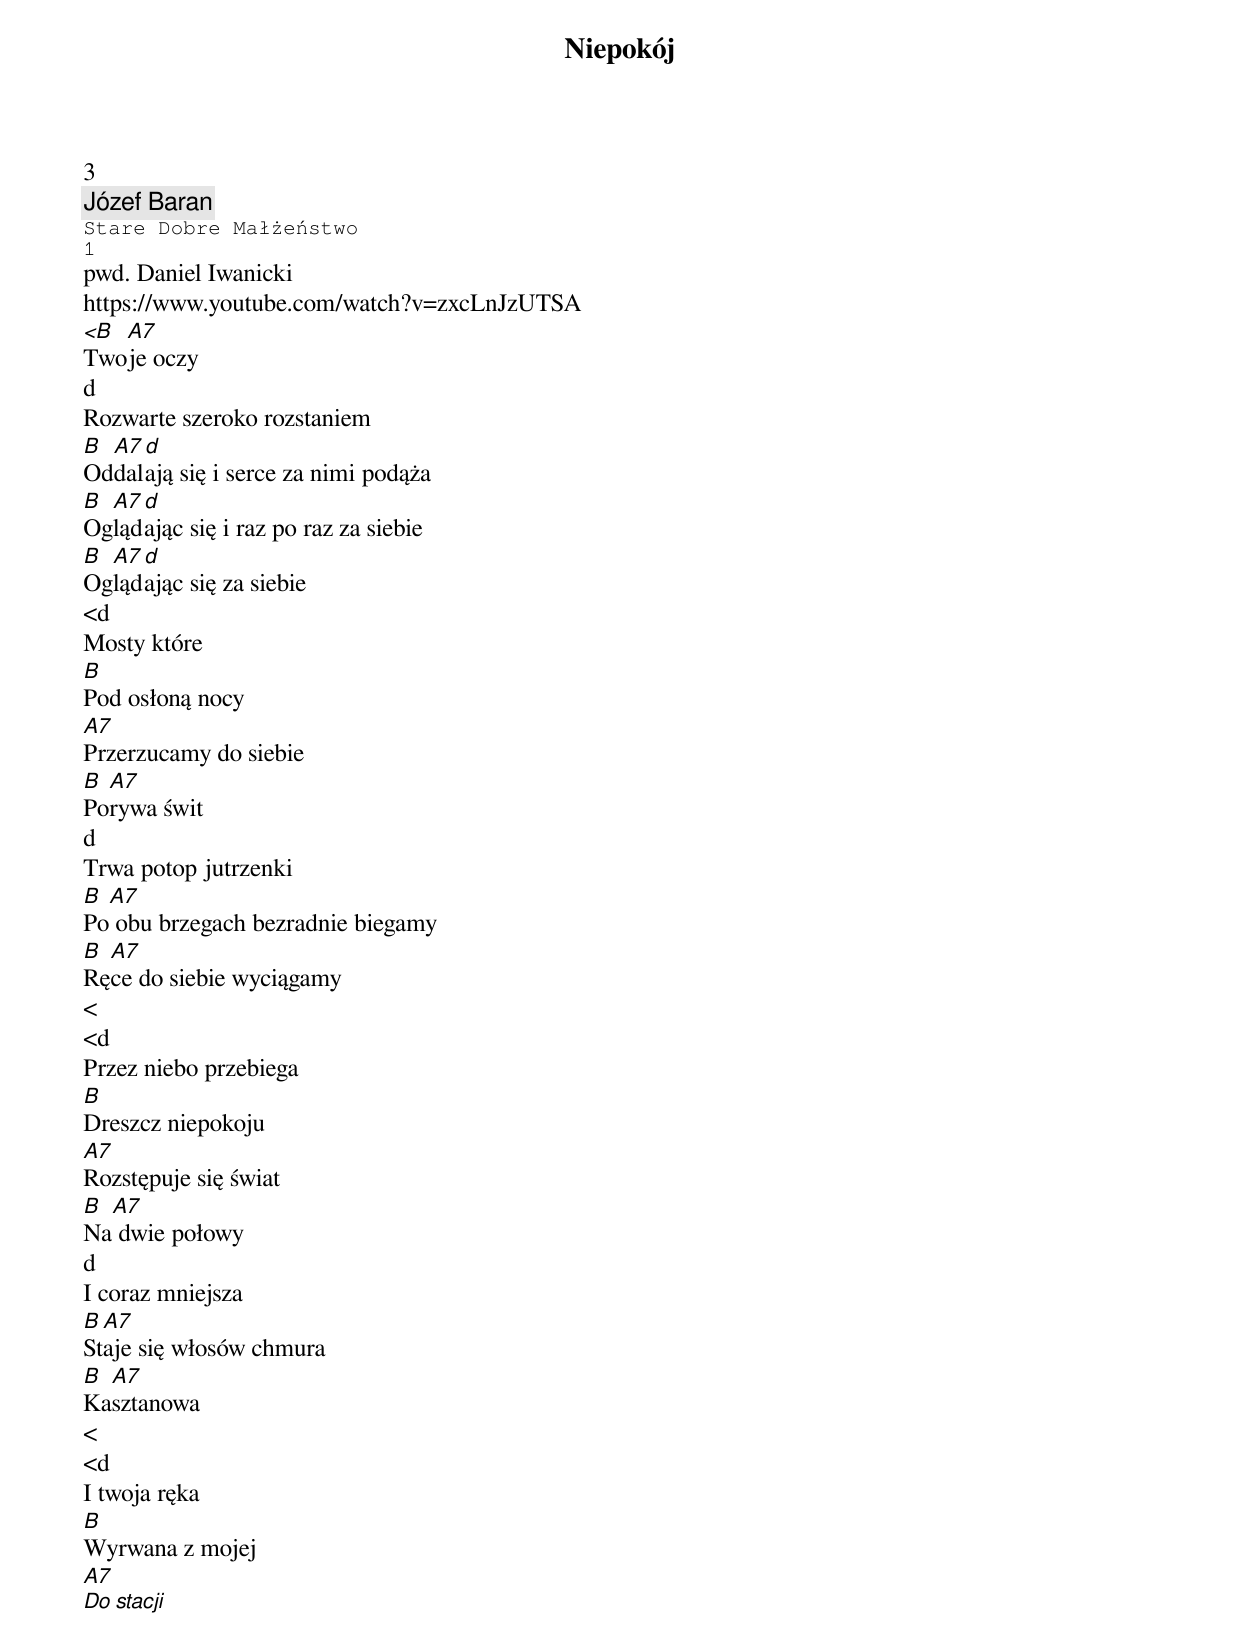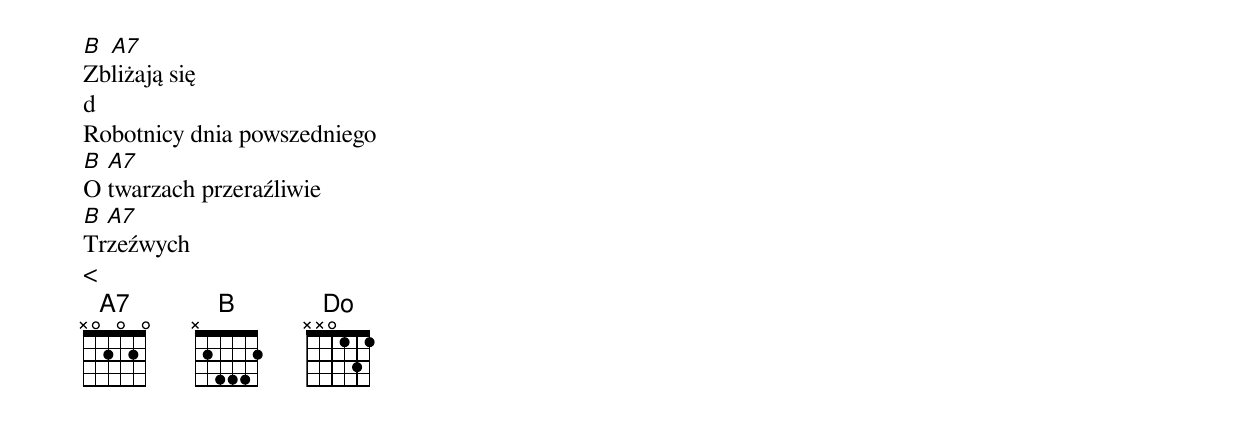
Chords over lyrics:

Niepokój
3
Józef Baran
Stare Dobre Małżeństwo
1
pwd. Daniel Iwanicki
https://www.youtube.com/watch?v=zxcLnJzUTSA
<B A7
Twoje oczy
d
Rozwarte szeroko rozstaniem
B A7 d
Oddalają się i serce za nimi podąża
B A7 d
Oglądając się i raz po raz za siebie
B A7 d
Oglądając się za siebie
<d
Mosty które
B
Pod osłoną nocy
A7
Przerzucamy do siebie
B A7
Porywa świt
d
Trwa potop jutrzenki
B A7
Po obu brzegach bezradnie biegamy
B A7
Ręce do siebie wyciągamy
<
<d
Przez niebo przebiega
B
Dreszcz niepokoju
A7
Rozstępuje się świat
B A7
Na dwie połowy
d
I coraz mniejsza
B A7
Staje się włosów chmura
B A7
Kasztanowa
<
<d
I twoja ręka
B
Wyrwana z mojej
A7
Do stacji
B A7
Zbliżają się
d
Robotnicy dnia powszedniego
B A7
O twarzach przeraźliwie
B A7
Trzeźwych
<
